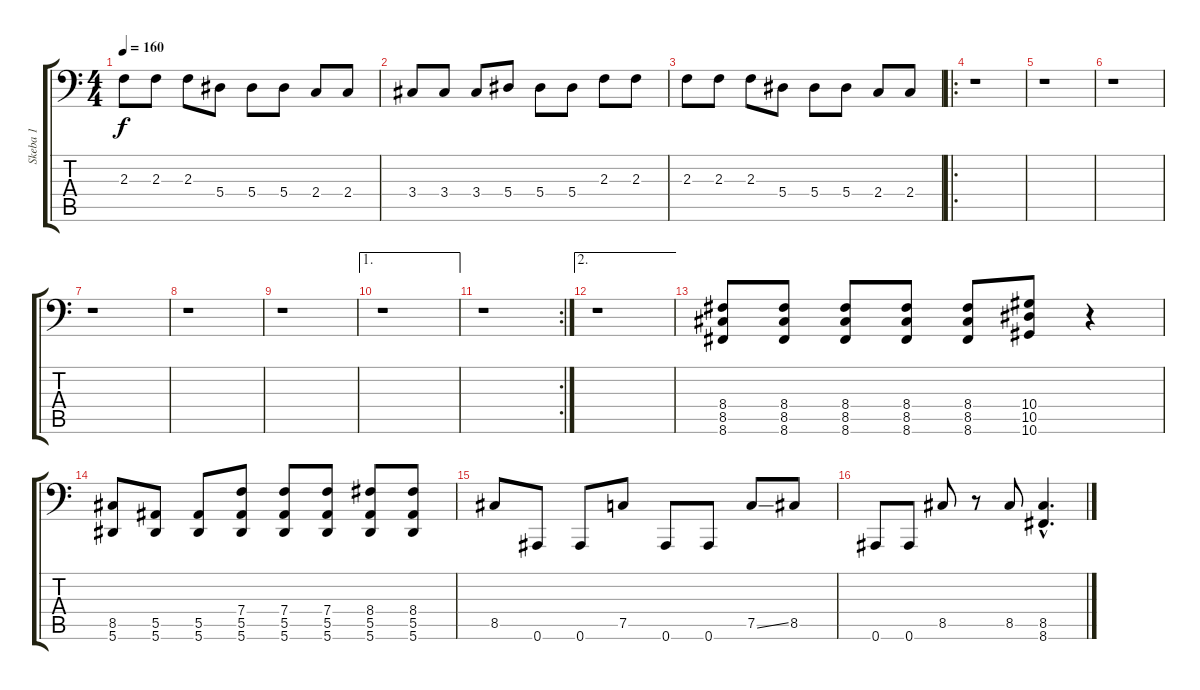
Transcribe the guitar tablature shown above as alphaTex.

\track ("Skeba 1" "Skeba 1") {instrument lead2sawtooth}
\staff {score tabs}
\tuning (C4 G3 Eb3 Bb2 F2 Bb1) {hide}
\ts (4 4)
\tempo 160
\clef f4
\ks c
2.3.8{dy f} 2.3.8 2.3.8 5.4.8 5.4.8 5.4.8 2.4.8 2.4.8 |
3.4.8 3.4.8 3.4.8 5.4.8 5.4.8 5.4.8 2.3.8 2.3.8 |
2.3.8 2.3.8 2.3.8 5.4.8 5.4.8 5.4.8 2.4.8 2.4.8 |
\ro
r.1 |
r.1 |
r.1 |
r.1 |
r.1 |
r.1 |
\ae 1
r.1 |
\rc 2
r.1 |
\ae 2
r.1 |
(8.4 8.5 8.6).8 (8.4 8.5 8.6).8 (8.4 8.5 8.6).8 (8.4 8.5 8.6).8 (8.4 8.5 8.6).8 (10.4 10.5 10.6).8 r.4 |
(8.5 5.6).8 (5.5 5.6).8 (5.5 5.6).8 (7.4 5.5 5.6).8 (7.4 5.5 5.6).8 (7.4 5.5 5.6).8 (8.4 5.5 5.6).8 (8.4 5.5 5.6).8 |
8.5.8 0.6.8 0.6.8 7.5.8 0.6.8 0.6.8 7.5{ss}.8 8.5.8 |
0.6.8 0.6.8 8.5.8 r.8 8.5.8 (8.5{hac} 8.6{hac}).4{d}
